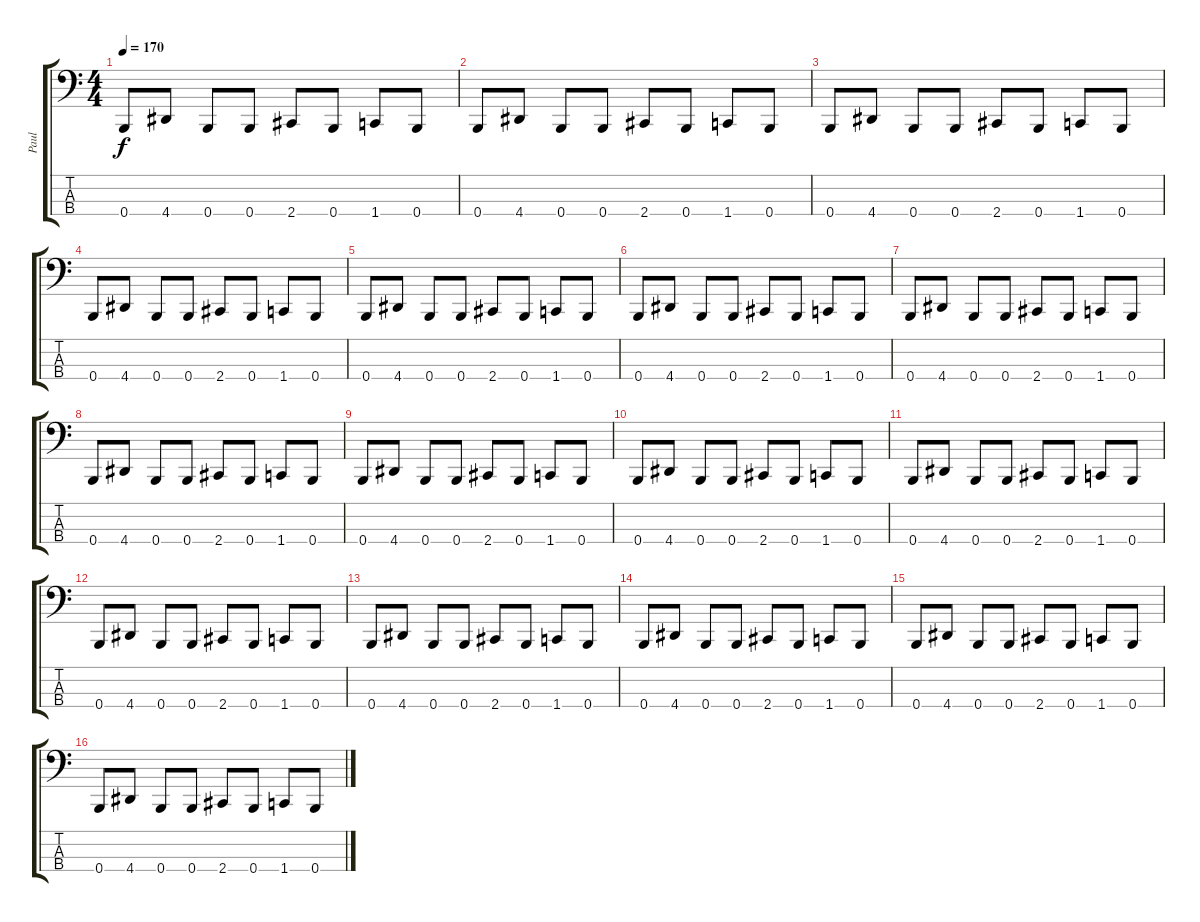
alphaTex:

\track ("Paul" "Paul") {instrument electricbassfinger}
\staff {score tabs}
\tuning (E2 B1 Gb1 B0) {hide}
\ts (4 4)
\tempo 170
\clef f4
\ks c
0.4.8{dy f} 4.4.8 0.4.8 0.4.8 2.4.8 0.4.8 1.4.8 0.4.8 |
0.4.8 4.4.8 0.4.8 0.4.8 2.4.8 0.4.8 1.4.8 0.4.8 |
0.4.8 4.4.8 0.4.8 0.4.8 2.4.8 0.4.8 1.4.8 0.4.8 |
0.4.8 4.4.8 0.4.8 0.4.8 2.4.8 0.4.8 1.4.8 0.4.8 |
0.4.8 4.4.8 0.4.8 0.4.8 2.4.8 0.4.8 1.4.8 0.4.8 |
0.4.8 4.4.8 0.4.8 0.4.8 2.4.8 0.4.8 1.4.8 0.4.8 |
0.4.8 4.4.8 0.4.8 0.4.8 2.4.8 0.4.8 1.4.8 0.4.8 |
0.4.8 4.4.8 0.4.8 0.4.8 2.4.8 0.4.8 1.4.8 0.4.8 |
0.4.8 4.4.8 0.4.8 0.4.8 2.4.8 0.4.8 1.4.8 0.4.8 |
0.4.8 4.4.8 0.4.8 0.4.8 2.4.8 0.4.8 1.4.8 0.4.8 |
0.4.8 4.4.8 0.4.8 0.4.8 2.4.8 0.4.8 1.4.8 0.4.8 |
0.4.8 4.4.8 0.4.8 0.4.8 2.4.8 0.4.8 1.4.8 0.4.8 |
0.4.8 4.4.8 0.4.8 0.4.8 2.4.8 0.4.8 1.4.8 0.4.8 |
0.4.8 4.4.8 0.4.8 0.4.8 2.4.8 0.4.8 1.4.8 0.4.8 |
0.4.8 4.4.8 0.4.8 0.4.8 2.4.8 0.4.8 1.4.8 0.4.8 |
0.4.8 4.4.8 0.4.8 0.4.8 2.4.8 0.4.8 1.4.8 0.4.8
